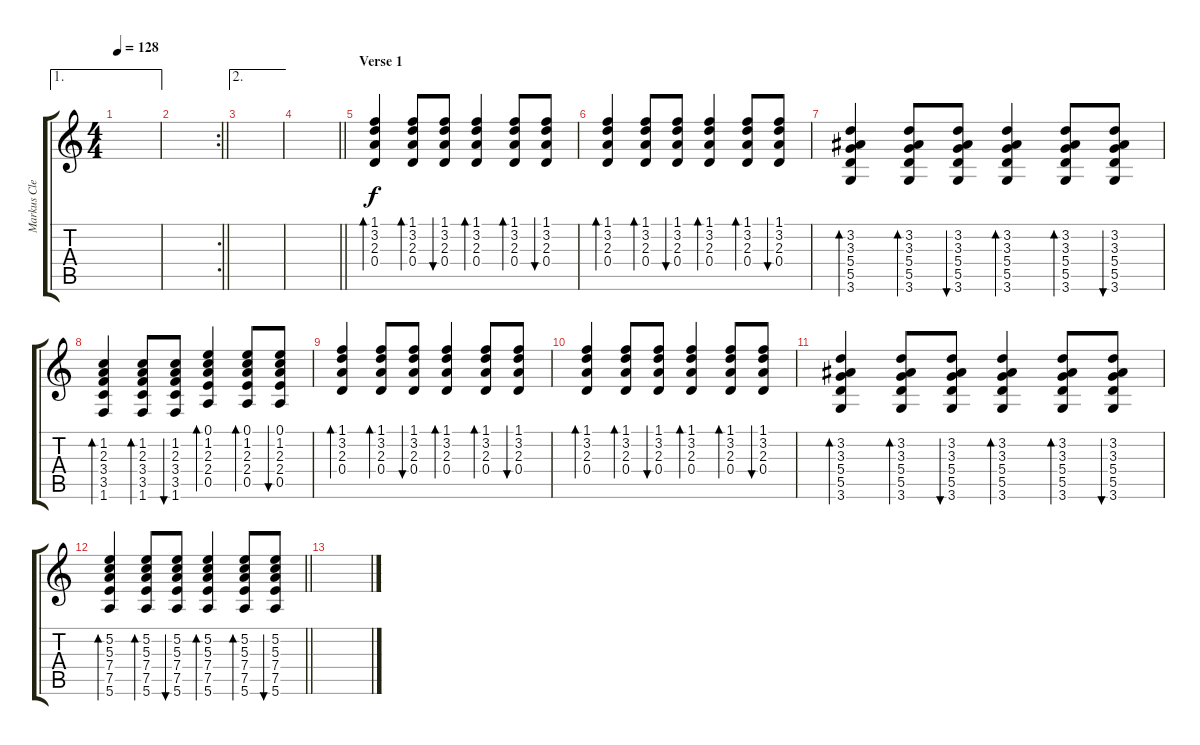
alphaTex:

\track ("Markus Clean" "Markus Cle") {instrument acousticguitarnylon}
\staff {score tabs}
\tuning (E4 B3 G3 D3 A2 E2) {hide}
\ae 1
\ts (4 4)
\tempo 128
\clef g2
\ks c
|
\rc 2
\barLineRight lightlight
|
\ae 2
|
\barLineRight lightlight
|
\section ("" "Verse 1")
(1.1 3.2 2.3 0.4).4{bd 60 volume 11 instrument acousticguitarnylon} (1.1 3.2 2.3 0.4).8{bd 60} (1.1 3.2 2.3 0.4).8{bu 60} (1.1 3.2 2.3 0.4).4{bd 60} (1.1 3.2 2.3 0.4).8{bd 60} (1.1 3.2 2.3 0.4).8{bu 60} |
(1.1 3.2 2.3 0.4).4{bd 60} (1.1 3.2 2.3 0.4).8{bd 60} (1.1 3.2 2.3 0.4).8{bu 60} (1.1 3.2 2.3 0.4).4{bd 60} (1.1 3.2 2.3 0.4).8{bd 60} (1.1 3.2 2.3 0.4).8{bu 60} |
(3.2 3.3 5.4 5.5 3.6).4{bd 60} (3.2 3.3 5.4 5.5 3.6).8{bd 60} (3.2 3.3 5.4 5.5 3.6).8{bu 60} (3.2 3.3 5.4 5.5 3.6).4{bd 60} (3.2 3.3 5.4 5.5 3.6).8{bd 60} (3.2 3.3 5.4 5.5 3.6).8{bu 60} |
(1.2 2.3 3.4 3.5 1.6).4{bd 60} (1.2 2.3 3.4 3.5 1.6).8{bd 60} (1.2 2.3 3.4 3.5 1.6).8{bu 60} (0.1 1.2 2.3 2.4 0.5).4{bd 60} (0.1 1.2 2.3 2.4 0.5).8{bd 60} (0.1 1.2 2.3 2.4 0.5).8{bu 60} |
(1.1 3.2 2.3 0.4).4{bd 60} (1.1 3.2 2.3 0.4).8{bd 60} (1.1 3.2 2.3 0.4).8{bu 60} (1.1 3.2 2.3 0.4).4{bd 60} (1.1 3.2 2.3 0.4).8{bd 60} (1.1 3.2 2.3 0.4).8{bu 60} |
(1.1 3.2 2.3 0.4).4{bd 60} (1.1 3.2 2.3 0.4).8{bd 60} (1.1 3.2 2.3 0.4).8{bu 60} (1.1 3.2 2.3 0.4).4{bd 60} (1.1 3.2 2.3 0.4).8{bd 60} (1.1 3.2 2.3 0.4).8{bu 60} |
(3.2 3.3 5.4 5.5 3.6).4{bd 60} (3.2 3.3 5.4 5.5 3.6).8{bd 60} (3.2 3.3 5.4 5.5 3.6).8{bu 60} (3.2 3.3 5.4 5.5 3.6).4{bd 60} (3.2 3.3 5.4 5.5 3.6).8{bd 60} (3.2 3.3 5.4 5.5 3.6).8{bu 60} |
\barLineRight lightlight
(5.2 5.3 7.4 7.5 5.6).4{bd 60} (5.2 5.3 7.4 7.5 5.6).8{bd 60} (5.2 5.3 7.4 7.5 5.6).8{bu 60} (5.2 5.3 7.4 7.5 5.6).4{bd 60} (5.2 5.3 7.4 7.5 5.6).8{bd 60} (5.2 5.3 7.4 7.5 5.6).8{bu 60} |
\section ("" "")
